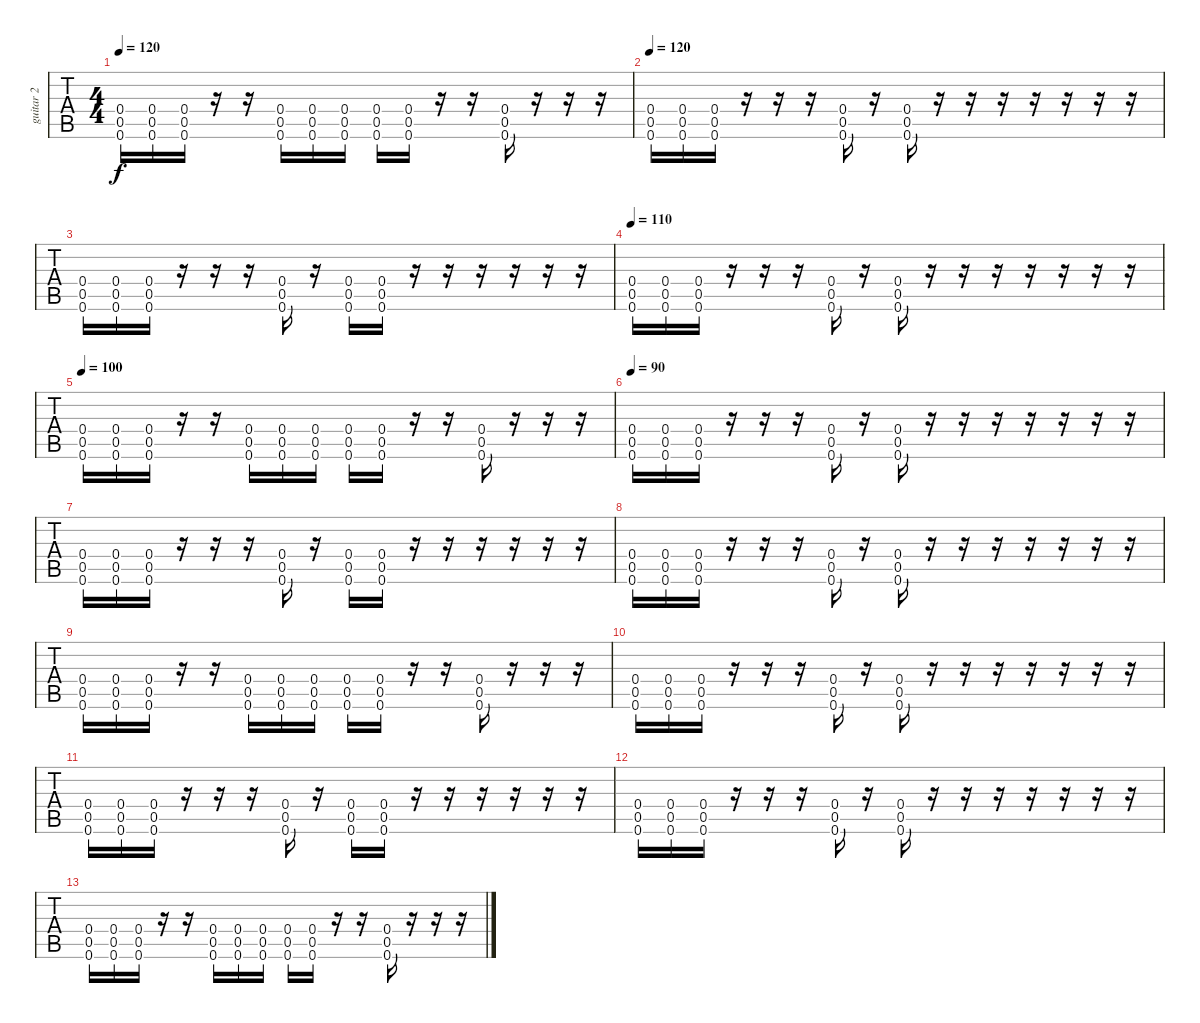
\track ("guitar 2" "guitar 2") {instrument overdrivenguitar}
\staff {tabs}
\tuning (B3 G3 D3 A2 E2 A1) {hide}
\ts (4 4)
\tempo 120
\clef f4
\ks c
(0.4 0.5 0.6).16{dy f} (0.4 0.5 0.6).16 (0.4 0.5 0.6).16 r.16 r.16 (0.4 0.5 0.6).16 (0.4 0.5 0.6).16 (0.4 0.5 0.6).16 (0.4 0.5 0.6).16 (0.4 0.5 0.6).16 r.16 r.16 (0.4 0.5 0.6).16 r.16 r.16 r.16 |
\tempo 120
(0.4 0.5 0.6).16 (0.4 0.5 0.6).16 (0.4 0.5 0.6).16 r.16 r.16 r.16 (0.4 0.5 0.6).16 r.16 (0.4 0.5 0.6).16 r.16 r.16 r.16 r.16 r.16 r.16 r.16 |
(0.4 0.5 0.6).16 (0.4 0.5 0.6).16 (0.4 0.5 0.6).16 r.16 r.16 r.16 (0.4 0.5 0.6).16 r.16 (0.4 0.5 0.6).16 (0.4 0.5 0.6).16 r.16 r.16 r.16 r.16 r.16 r.16 |
\tempo 110
(0.4 0.5 0.6).16 (0.4 0.5 0.6).16 (0.4 0.5 0.6).16 r.16 r.16 r.16 (0.4 0.5 0.6).16 r.16 (0.4 0.5 0.6).16 r.16 r.16 r.16 r.16 r.16 r.16 r.16 |
\tempo 100
(0.4 0.5 0.6).16 (0.4 0.5 0.6).16 (0.4 0.5 0.6).16 r.16 r.16 (0.4 0.5 0.6).16 (0.4 0.5 0.6).16 (0.4 0.5 0.6).16 (0.4 0.5 0.6).16 (0.4 0.5 0.6).16 r.16 r.16 (0.4 0.5 0.6).16 r.16 r.16 r.16 |
\tempo 90
(0.4 0.5 0.6).16 (0.4 0.5 0.6).16 (0.4 0.5 0.6).16 r.16 r.16 r.16 (0.4 0.5 0.6).16 r.16 (0.4 0.5 0.6).16 r.16 r.16 r.16 r.16 r.16 r.16 r.16 |
(0.4 0.5 0.6).16 (0.4 0.5 0.6).16 (0.4 0.5 0.6).16 r.16 r.16 r.16 (0.4 0.5 0.6).16 r.16 (0.4 0.5 0.6).16 (0.4 0.5 0.6).16 r.16 r.16 r.16 r.16 r.16 r.16 |
(0.4 0.5 0.6).16 (0.4 0.5 0.6).16 (0.4 0.5 0.6).16 r.16 r.16 r.16 (0.4 0.5 0.6).16 r.16 (0.4 0.5 0.6).16 r.16 r.16 r.16 r.16 r.16 r.16 r.16 |
(0.4 0.5 0.6).16 (0.4 0.5 0.6).16 (0.4 0.5 0.6).16 r.16 r.16 (0.4 0.5 0.6).16 (0.4 0.5 0.6).16 (0.4 0.5 0.6).16 (0.4 0.5 0.6).16 (0.4 0.5 0.6).16 r.16 r.16 (0.4 0.5 0.6).16 r.16 r.16 r.16 |
(0.4 0.5 0.6).16 (0.4 0.5 0.6).16 (0.4 0.5 0.6).16 r.16 r.16 r.16 (0.4 0.5 0.6).16 r.16 (0.4 0.5 0.6).16 r.16 r.16 r.16 r.16 r.16 r.16 r.16 |
(0.4 0.5 0.6).16 (0.4 0.5 0.6).16 (0.4 0.5 0.6).16 r.16 r.16 r.16 (0.4 0.5 0.6).16 r.16 (0.4 0.5 0.6).16 (0.4 0.5 0.6).16 r.16 r.16 r.16 r.16 r.16 r.16 |
(0.4 0.5 0.6).16 (0.4 0.5 0.6).16 (0.4 0.5 0.6).16 r.16 r.16 r.16 (0.4 0.5 0.6).16 r.16 (0.4 0.5 0.6).16 r.16 r.16 r.16 r.16 r.16 r.16 r.16 |
(0.4 0.5 0.6).16 (0.4 0.5 0.6).16 (0.4 0.5 0.6).16 r.16 r.16 (0.4 0.5 0.6).16 (0.4 0.5 0.6).16 (0.4 0.5 0.6).16 (0.4 0.5 0.6).16 (0.4 0.5 0.6).16 r.16 r.16 (0.4 0.5 0.6).16 r.16 r.16 r.16
